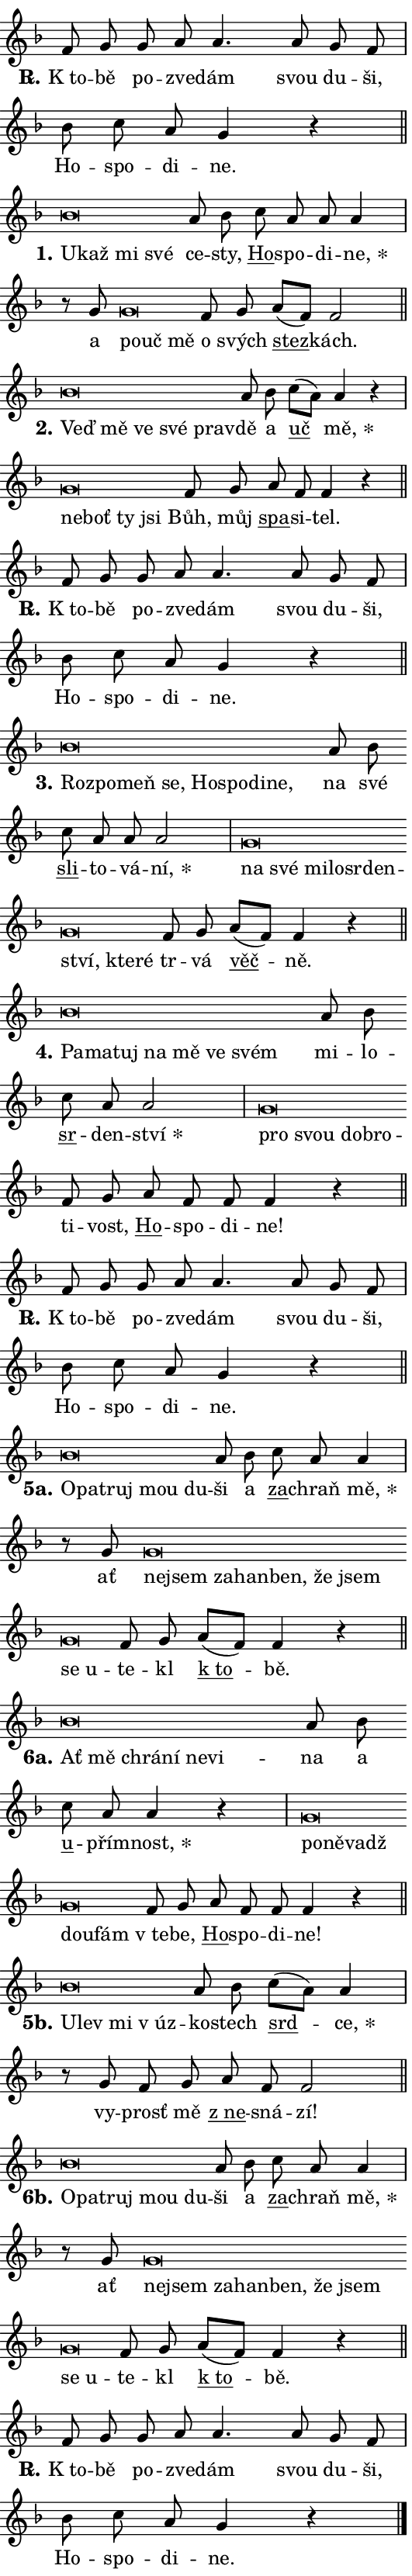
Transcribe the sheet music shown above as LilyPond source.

\version "2.24.0"
\header { tagline = "" }
\paper {
  indent = 0\cm
  top-margin = 0\cm
  right-margin = 0.13\cm % to fit lyric hyphens
  bottom-margin = 0\cm
  left-margin = 0\cm
  paper-width = 9\cm
  page-breaking = #ly:one-page-breaking
  system-system-spacing.basic-distance = #11
  score-system-spacing.basic-distance = #11
  ragged-last = ##f
}


%% Author: Thomas Morley
%% https://lists.gnu.org/archive/html/lilypond-user/2020-05/msg00002.html
#(define (line-position grob)
"Returns position of @var[grob} in current system:
   @code{'start}, if at first time-step
   @code{'end}, if at last time-step
   @code{'middle} otherwise
"
  (let* ((col (ly:item-get-column grob))
         (ln (ly:grob-object col 'left-neighbor))
         (rn (ly:grob-object col 'right-neighbor))
         (col-to-check-left (if (ly:grob? ln) ln col))
         (col-to-check-right (if (ly:grob? rn) rn col))
         (break-dir-left
           (and
             (ly:grob-property col-to-check-left 'non-musical #f)
             (ly:item-break-dir col-to-check-left)))
         (break-dir-right
           (and
             (ly:grob-property col-to-check-right 'non-musical #f)
             (ly:item-break-dir col-to-check-right))))
        (cond ((eqv? 1 break-dir-left) 'start)
              ((eqv? -1 break-dir-right) 'end)
              (else 'middle))))

#(define (tranparent-at-line-position vctor)
  (lambda (grob)
  "Relying on @code{line-position} select the relevant enry from @var{vctor}.
Used to determine transparency,"
    (case (line-position grob)
      ((end) (not (vector-ref vctor 0)))
      ((middle) (not (vector-ref vctor 1)))
      ((start) (not (vector-ref vctor 2))))))

noteHeadBreakVisibility =
#(define-music-function (break-visibility)(vector?)
"Makes @code{NoteHead}s transparent relying on @var{break-visibility}"
#{
  \override NoteHead.transparent =
    #(tranparent-at-line-position break-visibility)
#})

#(define delete-ledgers-for-transparent-note-heads
  (lambda (grob)
    "Reads whether a @code{NoteHead} is transparent.
If so this @code{NoteHead} is removed from @code{'note-heads} from
@var{grob}, which is supposed to be @code{LedgerLineSpanner}.
As a result ledgers are not printed for this @code{NoteHead}"
    (let* ((nhds-array (ly:grob-object grob 'note-heads))
           (nhds-list
             (if (ly:grob-array? nhds-array)
                 (ly:grob-array->list nhds-array)
                 '()))
           ;; Relies on the transparent-property being done before
           ;; Staff.LedgerLineSpanner.after-line-breaking is executed.
           ;; This is fragile ...
           (to-keep
             (remove
               (lambda (nhd)
                 (ly:grob-property nhd 'transparent #f))
               nhds-list)))
      ;; TODO find a better method to iterate over grob-arrays, similiar
      ;; to filter/remove etc for lists
      ;; For now rebuilt from scratch
      (set! (ly:grob-object grob 'note-heads)  '())
      (for-each
        (lambda (nhd)
          (ly:pointer-group-interface::add-grob grob 'note-heads nhd))
        to-keep))))

squashNotes = {
  \override NoteHead.X-extent = #'(-0.2 . 0.2)
  \override NoteHead.Y-extent = #'(-0.75 . 0)
  \override NoteHead.stencil =
    #(lambda (grob)
       (let ((pos (ly:grob-property grob 'staff-position)))
         (begin
           (if (< pos -7) (display "ERROR: Lower brevis then expected\n") (display ""))
           (if (<= pos -6) ly:text-interface::print ly:note-head::print))))
}
unSquashNotes = {
  \revert NoteHead.X-extent
  \revert NoteHead.Y-extent
  \revert NoteHead.stencil
}

hideNotes = \noteHeadBreakVisibility #begin-of-line-visible
unHideNotes = \noteHeadBreakVisibility #all-visible

% work-around for resetting accidentals
% https://lilypond.org/doc/v2.23/Documentation/notation/displaying-rhythms#unmetered-music
cadenzaMeasure = {
  \cadenzaOff
  \partial 1024 s1024
  \cadenzaOn
}

#(define-markup-command (accent layout props text) (markup?)
  "Underline accented syllable"
  (interpret-markup layout props
    #{\markup \override #'(offset . 4.3) \underline { #text }#}))

responsum = \markup \concat {
  "R" \hspace #-1.05 \path #0.1 #'((moveto 0 0.07) (lineto 0.9 0.8)) \hspace #0.05 "."
}

spaceSize = #0.6828661417322834 % exact space size for TeX Gyre Schola

\layout {
  \context {
    \Staff
    \remove "Time_signature_engraver"
    \override LedgerLineSpanner.after-line-breaking = #delete-ledgers-for-transparent-note-heads
  }
  \context {
    \Lyrics {
      \override LyricSpace.minimum-distance = \spaceSize
      \override LyricText.font-name = #"TeX Gyre Schola"
      \override LyricText.font-size = 1
      \override StanzaNumber.font-name = #"TeX Gyre Schola Bold"
      \override StanzaNumber.font-size = 1
    }
  }
  \context {
    \Score 
    \override NoteHead.text =
      #(lambda (grob) 
        (let ((pos (ly:grob-property grob 'staff-position)))
          #{\markup {
            \combine
              \halign #-0.55 \raise #(if (= pos -6) 0 0.5) \override #'(thickness . 2) \draw-line #'(3.2 . 0)
              \musicglyph "noteheads.sM1"
          }#}))
  }
}

% magnetic-lyrics.ily
%
%   written by
%     Jean Abou Samra <jean@abou-samra.fr>
%     Werner Lemberg <wl@gnu.org>
%
%   adapted by
%     Jiri Hon <jiri.hon@gmail.com>
%
% Version 2022-Apr-15

% https://www.mail-archive.com/lilypond-user@gnu.org/msg149350.html

#(define (Left_hyphen_pointer_engraver context)
   "Collect syllable-hyphen-syllable occurrences in lyrics and store
them in properties.  This engraver only looks to the left.  For
example, if the lyrics input is @code{foo -- bar}, it does the
following.

@itemize @bullet
@item
Set the @code{text} property of the @code{LyricHyphen} grob between
@q{foo} and @q{bar} to @code{foo}.

@item
Set the @code{left-hyphen} property of the @code{LyricText} grob with
text @q{foo} to the @code{LyricHyphen} grob between @q{foo} and
@q{bar}.
@end itemize

Use this auxiliary engraver in combination with the
@code{lyric-@/text::@/apply-@/magnetic-@/offset!} hook."
   (let ((hyphen #f)
         (text #f))
     (make-engraver
      (acknowledgers
       ((lyric-syllable-interface engraver grob source-engraver)
        (set! text grob)))
      (end-acknowledgers
       ((lyric-hyphen-interface engraver grob source-engraver)
        ;(when (not (grob::has-interface grob 'lyric-space-interface))
          (set! hyphen grob)));)
      ((stop-translation-timestep engraver)
       (when (and text hyphen)
         (ly:grob-set-object! text 'left-hyphen hyphen))
       (set! text #f)
       (set! hyphen #f)))))

#(define (lyric-text::apply-magnetic-offset! grob)
   "If the space between two syllables is less than the value in
property @code{LyricText@/.details@/.squash-threshold}, move the right
syllable to the left so that it gets concatenated with the left
syllable.

Use this function as a hook for
@code{LyricText@/.after-@/line-@/breaking} if the
@code{Left_@/hyphen_@/pointer_@/engraver} is active."
   (let ((hyphen (ly:grob-object grob 'left-hyphen #f)))
     (when hyphen
       (let ((left-text (ly:spanner-bound hyphen LEFT)))
         (when (grob::has-interface left-text 'lyric-syllable-interface)
           (let* ((common (ly:grob-common-refpoint grob left-text X))
                  (this-x-ext (ly:grob-extent grob common X))
                  (left-x-ext
                   (begin
                     ;; Trigger magnetism for left-text.
                     (ly:grob-property left-text 'after-line-breaking)
                     (ly:grob-extent left-text common X)))
                  ;; `delta` is the gap width between two syllables.
                  (delta (- (interval-start this-x-ext)
                            (interval-end left-x-ext)))
                  (details (ly:grob-property grob 'details))
                  (threshold (assoc-get 'squash-threshold details 0.2)))
             (when (< delta threshold)
               (let* (;; We have to manipulate the input text so that
                      ;; ligatures crossing syllable boundaries are not
                      ;; disabled.  For languages based on the Latin
                      ;; script this is essentially a beautification.
                      ;; However, for non-Western scripts it can be a
                      ;; necessity.
                      (lt (ly:grob-property left-text 'text))
                      (rt (ly:grob-property grob 'text))
                      (is-space (grob::has-interface hyphen 'lyric-space-interface))
                      (space (if is-space " " ""))
                      (extra-delta (if is-space spaceSize 0))
                      ;; Append new syllable.
                      (ltrt-space (if (and (string? lt) (string? rt))
                                (string-append lt space rt)
                                (make-concat-markup (list lt space rt))))
                      ;; Right-align `ltrt` to the right side.
                      (ltrt-space-markup (grob-interpret-markup
                               grob
                               (make-translate-markup
                                (cons (interval-length this-x-ext) 0)
                                (make-right-align-markup ltrt-space)))))
                 (begin
                   ;; Don't print `left-text`.
                   (ly:grob-set-property! left-text 'stencil #f)
                   ;; Set text and stencil (which holds all collected
                   ;; syllables so far) and shift it to the left.
                   (ly:grob-set-property! grob 'text ltrt-space)
                   (ly:grob-set-property! grob 'stencil ltrt-space-markup)
                   (ly:grob-translate-axis! grob (- (- delta extra-delta)) X))))))))))


#(define (lyric-hyphen::displace-bounds-first grob)
   ;; Make very sure this callback isn't triggered too early.
   (let ((left (ly:spanner-bound grob LEFT))
         (right (ly:spanner-bound grob RIGHT)))
     (ly:grob-property left 'after-line-breaking)
     (ly:grob-property right 'after-line-breaking)
     (ly:lyric-hyphen::print grob)))

squashThreshold = #0.4

\layout {
  \context {
    \Lyrics
    \consists #Left_hyphen_pointer_engraver
    \override LyricText.after-line-breaking =
      #lyric-text::apply-magnetic-offset!
    \override LyricHyphen.stencil = #lyric-hyphen::displace-bounds-first
    \override LyricText.details.squash-threshold = \squashThreshold
    \override LyricHyphen.minimum-distance = 0
    \override LyricHyphen.minimum-length = \squashThreshold
  }
}

squashText = \override LyricText.details.squash-threshold = 9999
unSquashText = \override LyricText.details.squash-threshold = \squashThreshold

leftText = \override LyricText.self-alignment-X = #LEFT
unLeftText = \revert LyricText.self-alignment-X

starOffset = #(lambda (grob) 
                (let ((x_offset (ly:self-alignment-interface::aligned-on-x-parent grob)))
                  (if (= x_offset 0) 0 (+ x_offset 1.2))))

star = #(define-music-function (syllable)(string?)
"Append star separator at the end of a syllable"
#{
  \once \override LyricText.X-offset = #starOffset
  \lyricmode { \markup {
    #syllable
    \override #'((font-name . "TeX Gyre Schola Bold")) \hspace #0.2 \lower #0.65 \larger "*"
  } }
#})

starAccent = #(define-music-function (syllable)(string?)
"Append star separator at the end of a syllable and make accent"
#{
  \once \override LyricText.X-offset = #starOffset
  \lyricmode { \markup {
    \accent #syllable
    \override #'((font-name . "TeX Gyre Schola Bold")) \hspace #0.2 \lower #0.65 \larger "*"
  } }
#})

breath = #(define-music-function (syllable)(string?)
"Append breathing indicator at the end of a syllable"
#{
  \lyricmode { \markup { #syllable "+" } }
#})

optionalBreath = #(define-music-function (syllable)(string?)
"Append optional breathing indicator at the end of a syllable"
#{
  \lyricmode { \markup { #syllable "(+)" } }
#})


\score {
    <<
        \new Voice = "melody" { \cadenzaOn \key f \major \relative { f'8 g \bar "" g a a4. \bar "" a8 g f \cadenzaMeasure \bar "|" bes c a g4 r \cadenzaMeasure \bar "||" \break } }
        \new Lyrics \lyricsto "melody" { \lyricmode { \set stanza = \responsum
"K to" -- bě po -- zve -- dám svou du -- ši, Ho -- spo -- di -- ne. } }
    >>
    \layout {}
}

\score {
    <<
        \new Voice = "melody" { \cadenzaOn \key f \major \relative { \squashNotes bes'\breve*1/16 \hideNotes \breve*1/16 \bar "" \breve*1/16 \breve*1/16 \bar "" \unHideNotes \unSquashNotes a8 bes \bar "" c a a a4 \cadenzaMeasure \bar "|" r8 g8 \squashNotes g\breve*1/16 \hideNotes \breve*1/16 \breve*1/16 \bar "" \unHideNotes \unSquashNotes f8 g \bar "" a[( f)] f2 \cadenzaMeasure \bar "||" \break } }
        \new Lyrics \lyricsto "melody" { \lyricmode { \set stanza = "1."
\leftText U -- \squashText kaž mi své \unLeftText \unSquashText ce -- sty, \markup \accent Ho -- spo -- di -- \star ne, a \leftText po -- \squashText uč mě \unLeftText \unSquashText o svých \markup \accent stez -- kách. } }
    >>
    \layout {}
}

\score {
    <<
        \new Voice = "melody" { \cadenzaOn \key f \major \relative { \squashNotes bes'\breve*1/16 \hideNotes \breve*1/16 \bar "" \breve*1/16 \bar "" \breve*1/16 \breve*1/16 \bar "" \unHideNotes \unSquashNotes a8 bes \bar "" c[( a)] a4 r \cadenzaMeasure \bar "|" \squashNotes g\breve*1/16 \hideNotes \breve*1/16 \bar "" \breve*1/16 \breve*1/16 \bar "" \unHideNotes \unSquashNotes f8 g \bar "" a f f4 r \cadenzaMeasure \bar "||" \break } }
        \new Lyrics \lyricsto "melody" { \lyricmode { \set stanza = "2."
\leftText Veď \squashText mě ve své prav -- \unLeftText \unSquashText dě a \markup \accent uč \star mě, \leftText ne -- \squashText boť ty jsi \unLeftText \unSquashText Bůh, můj \markup \accent spa -- si -- tel. } }
    >>
    \layout {}
}

\score {
    <<
        \new Voice = "melody" { \cadenzaOn \key f \major \relative { f'8 g \bar "" g a a4. \bar "" a8 g f \cadenzaMeasure \bar "|" bes c a g4 r \cadenzaMeasure \bar "||" \break } }
        \new Lyrics \lyricsto "melody" { \lyricmode { \set stanza = \responsum
"K to" -- bě po -- zve -- dám svou du -- ši, Ho -- spo -- di -- ne. } }
    >>
    \layout {}
}

\score {
    <<
        \new Voice = "melody" { \cadenzaOn \key f \major \relative { \squashNotes bes'\breve*1/16 \hideNotes \breve*1/16 \bar "" \breve*1/16 \bar "" \breve*1/16 \bar "" \breve*1/16 \bar "" \breve*1/16 \bar "" \breve*1/16 \breve*1/16 \bar "" \unHideNotes \unSquashNotes a8 bes \bar "" c a a a2 \cadenzaMeasure \bar "|" \squashNotes g\breve*1/16 \hideNotes \breve*1/16 \bar "" \breve*1/16 \bar "" \breve*1/16 \bar "" \breve*1/16 \bar "" \breve*1/16 \bar "" \breve*1/16 \bar "" \breve*1/16 \breve*1/16 \bar "" \unHideNotes \unSquashNotes f8 g \bar "" a[( f)] f4 r \cadenzaMeasure \bar "||" \break } }
        \new Lyrics \lyricsto "melody" { \lyricmode { \set stanza = "3."
\leftText Roz -- \squashText po -- meň se, Ho -- spo -- di -- ne, \unLeftText \unSquashText na své \markup \accent sli -- to -- vá -- \star ní, \leftText na \squashText své mi -- lo -- sr -- den -- ství, kte -- ré \unLeftText \unSquashText tr -- vá \markup \accent věč -- ně. } }
    >>
    \layout {}
}

\score {
    <<
        \new Voice = "melody" { \cadenzaOn \key f \major \relative { \squashNotes bes'\breve*1/16 \hideNotes \breve*1/16 \bar "" \breve*1/16 \bar "" \breve*1/16 \bar "" \breve*1/16 \bar "" \breve*1/16 \breve*1/16 \bar "" \unHideNotes \unSquashNotes a8 bes \bar "" c a a2 \cadenzaMeasure \bar "|" \squashNotes g\breve*1/16 \hideNotes \breve*1/16 \bar "" \breve*1/16 \breve*1/16 \bar "" \unHideNotes \unSquashNotes f8 g \bar "" a f f f4 r \cadenzaMeasure \bar "||" \break } }
        \new Lyrics \lyricsto "melody" { \lyricmode { \set stanza = "4."
\leftText Pa -- \squashText ma -- tuj na mě ve svém \unLeftText \unSquashText mi -- lo -- \markup \accent sr -- den -- \star ství \leftText pro \squashText svou dob -- ro -- \unLeftText \unSquashText ti -- vost, \markup \accent Ho -- spo -- di -- ne! } }
    >>
    \layout {}
}

\score {
    <<
        \new Voice = "melody" { \cadenzaOn \key f \major \relative { f'8 g \bar "" g a a4. \bar "" a8 g f \cadenzaMeasure \bar "|" bes c a g4 r \cadenzaMeasure \bar "||" \break } }
        \new Lyrics \lyricsto "melody" { \lyricmode { \set stanza = \responsum
"K to" -- bě po -- zve -- dám svou du -- ši, Ho -- spo -- di -- ne. } }
    >>
    \layout {}
}

\score {
    <<
        \new Voice = "melody" { \cadenzaOn \key f \major \relative { \squashNotes bes'\breve*1/16 \hideNotes \breve*1/16 \bar "" \breve*1/16 \bar "" \breve*1/16 \breve*1/16 \bar "" \unHideNotes \unSquashNotes a8 bes \bar "" c a a4 \cadenzaMeasure \bar "|" r8 g \squashNotes g\breve*1/16 \hideNotes \breve*1/16 \bar "" \breve*1/16 \bar "" \breve*1/16 \bar "" \breve*1/16 \bar "" \breve*1/16 \bar "" \breve*1/16 \bar "" \breve*1/16 \breve*1/16 \bar "" \unHideNotes \unSquashNotes f8 g \bar "" a[( f)] f4 r \cadenzaMeasure \bar "||" \break } }
        \new Lyrics \lyricsto "melody" { \lyricmode { \set stanza = "5a."
\leftText O -- \squashText pa -- truj mou du -- \unLeftText \unSquashText ši a \markup \accent za -- chraň \star mě, ať \leftText nej -- \squashText sem za -- han -- ben, že jsem se u -- \unLeftText \unSquashText te -- kl \markup \accent "k to" -- bě. } }
    >>
    \layout {}
}

\score {
    <<
        \new Voice = "melody" { \cadenzaOn \key f \major \relative { \squashNotes bes'\breve*1/16 \hideNotes \breve*1/16 \bar "" \breve*1/16 \bar "" \breve*1/16 \bar "" \breve*1/16 \breve*1/16 \bar "" \unHideNotes \unSquashNotes a8 bes \bar "" c a a4 r \cadenzaMeasure \bar "|" \squashNotes g\breve*1/16 \hideNotes \breve*1/16 \bar "" \breve*1/16 \bar "" \breve*1/16 \breve*1/16 \bar "" \unHideNotes \unSquashNotes f8 g \bar "" a f f f4 r \cadenzaMeasure \bar "||" \break } }
        \new Lyrics \lyricsto "melody" { \lyricmode { \set stanza = "6a."
\leftText Ať \squashText mě chrá -- ní ne -- vi -- \unLeftText \unSquashText na a \markup \accent u -- přím -- \star nost, \leftText po -- \squashText ně -- vadž dou -- fám \unLeftText \unSquashText "v te" -- be, \markup \accent Ho -- spo -- di -- ne! } }
    >>
    \layout {}
}

\score {
    <<
        \new Voice = "melody" { \cadenzaOn \key f \major \relative { \squashNotes bes'\breve*1/16 \hideNotes \breve*1/16 \bar "" \breve*1/16 \breve*1/16 \bar "" \unHideNotes \unSquashNotes a8 bes \bar "" c[( a)] a4 \cadenzaMeasure \bar "|" r8 g f8 g \bar "" a f f2 \cadenzaMeasure \bar "||" \break } }
        \new Lyrics \lyricsto "melody" { \lyricmode { \set stanza = "5b."
\leftText U -- \squashText lev mi "v úz" -- \unLeftText \unSquashText ko -- stech \markup \accent srd -- \star ce, vy -- prosť mě \markup \accent "z ne" -- sná -- zí! } }
    >>
    \layout {}
}

\score {
    <<
        \new Voice = "melody" { \cadenzaOn \key f \major \relative { \squashNotes bes'\breve*1/16 \hideNotes \breve*1/16 \bar "" \breve*1/16 \bar "" \breve*1/16 \breve*1/16 \bar "" \unHideNotes \unSquashNotes a8 bes \bar "" c a a4 \cadenzaMeasure \bar "|" r8 g8 \squashNotes g\breve*1/16 \hideNotes \breve*1/16 \bar "" \breve*1/16 \bar "" \breve*1/16 \bar "" \breve*1/16 \bar "" \breve*1/16 \bar "" \breve*1/16 \bar "" \breve*1/16 \breve*1/16 \bar "" \unHideNotes \unSquashNotes f8 g \bar "" a[( f)] f4 r \cadenzaMeasure \bar "||" \break } }
        \new Lyrics \lyricsto "melody" { \lyricmode { \set stanza = "6b."
\leftText O -- \squashText pa -- truj mou du -- \unLeftText \unSquashText ši a \markup \accent za -- chraň \star mě, ať \leftText nej -- \squashText sem za -- han -- ben, že jsem se u -- \unLeftText \unSquashText te -- kl \markup \accent "k to" -- bě. } }
    >>
    \layout {}
}

\score {
    <<
        \new Voice = "melody" { \cadenzaOn \key f \major \relative { f'8 g \bar "" g a a4. \bar "" a8 g f \cadenzaMeasure \bar "|" bes c a g4 r \cadenzaMeasure \bar "||" \break } \bar "|." }
        \new Lyrics \lyricsto "melody" { \lyricmode { \set stanza = \responsum
"K to" -- bě po -- zve -- dám svou du -- ši, Ho -- spo -- di -- ne. } }
    >>
    \layout {}
}
